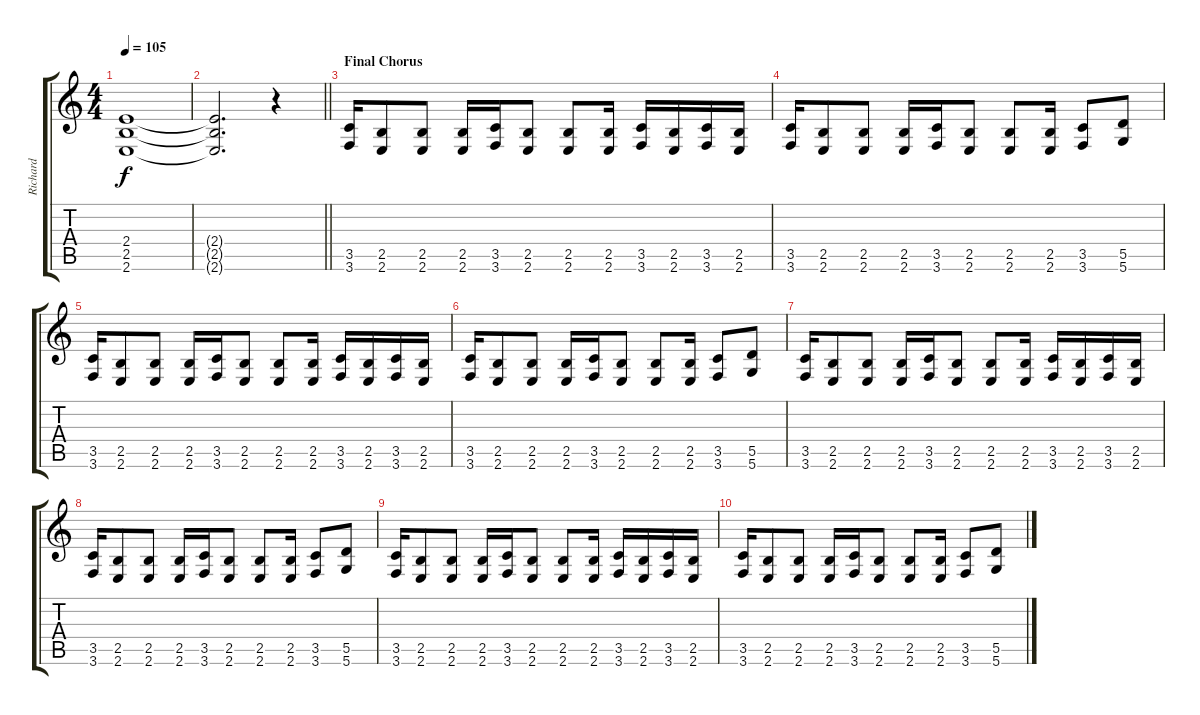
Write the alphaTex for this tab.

\track ("Richard" "Richard") {instrument overdrivenguitar}
\staff {score tabs}
\tuning (E4 B3 G3 D3 A2 D2) {hide}
\ts (4 4)
\tempo 105
\clef g2
\ks c
(2.4 2.5 2.6).1{dy f} |
\barLineRight lightlight
(2.4{t} 2.5{t} 2.6{t}).2{d} r.4 |
\section ("" "Final Chorus")
(3.5 3.6).16 (2.5 2.6).8 (2.5 2.6).8 (2.5 2.6).16 (3.5 3.6).16 (2.5 2.6).8 (2.5 2.6).8 (2.5 2.6).16 (3.5 3.6).16 (2.5 2.6).16 (3.5 3.6).16 (2.5 2.6).16 |
(3.5 3.6).16 (2.5 2.6).8 (2.5 2.6).8 (2.5 2.6).16 (3.5 3.6).16 (2.5 2.6).8 (2.5 2.6).8 (2.5 2.6).16 (3.5 3.6).8 (5.5 5.6).8 |
(3.5 3.6).16 (2.5 2.6).8 (2.5 2.6).8 (2.5 2.6).16 (3.5 3.6).16 (2.5 2.6).8 (2.5 2.6).8 (2.5 2.6).16 (3.5 3.6).16 (2.5 2.6).16 (3.5 3.6).16 (2.5 2.6).16 |
(3.5 3.6).16 (2.5 2.6).8 (2.5 2.6).8 (2.5 2.6).16 (3.5 3.6).16 (2.5 2.6).8 (2.5 2.6).8 (2.5 2.6).16 (3.5 3.6).8 (5.5 5.6).8 |
(3.5 3.6).16 (2.5 2.6).8 (2.5 2.6).8 (2.5 2.6).16 (3.5 3.6).16 (2.5 2.6).8 (2.5 2.6).8 (2.5 2.6).16 (3.5 3.6).16 (2.5 2.6).16 (3.5 3.6).16 (2.5 2.6).16 |
(3.5 3.6).16 (2.5 2.6).8 (2.5 2.6).8 (2.5 2.6).16 (3.5 3.6).16 (2.5 2.6).8 (2.5 2.6).8 (2.5 2.6).16 (3.5 3.6).8 (5.5 5.6).8 |
(3.5 3.6).16 (2.5 2.6).8 (2.5 2.6).8 (2.5 2.6).16 (3.5 3.6).16 (2.5 2.6).8 (2.5 2.6).8 (2.5 2.6).16 (3.5 3.6).16 (2.5 2.6).16 (3.5 3.6).16 (2.5 2.6).16 |
(3.5 3.6).16 (2.5 2.6).8 (2.5 2.6).8 (2.5 2.6).16 (3.5 3.6).16 (2.5 2.6).8 (2.5 2.6).8 (2.5 2.6).16 (3.5 3.6).8 (5.5 5.6).8
